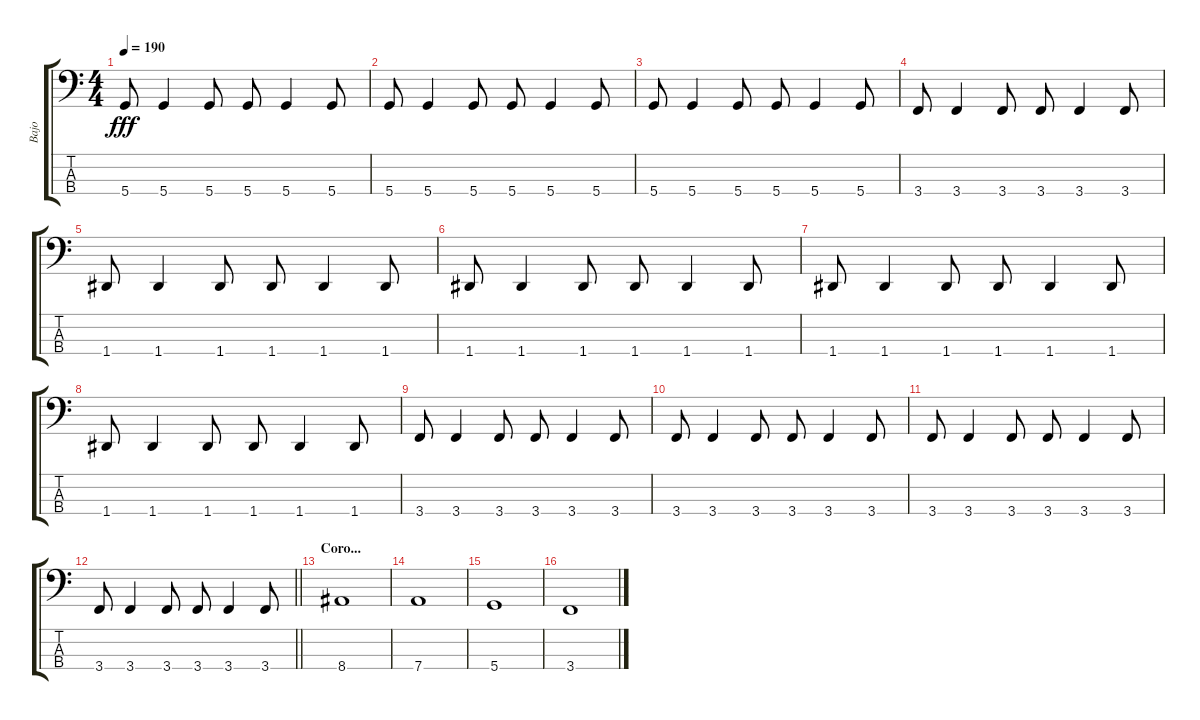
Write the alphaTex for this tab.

\track ("Bajo" "Bajo") {instrument electricbasspick}
\staff {score tabs}
\tuning (G2 D2 A1 D1) {hide}
\ts (4 4)
\tempo 190
\clef f4
\ks c
5.4.8{dy fff} 5.4.4 5.4.8 5.4.8 5.4.4 5.4.8 |
5.4.8 5.4.4 5.4.8 5.4.8 5.4.4 5.4.8 |
5.4.8 5.4.4 5.4.8 5.4.8 5.4.4 5.4.8 |
3.4.8 3.4.4 3.4.8 3.4.8 3.4.4 3.4.8 |
1.4.8 1.4.4 1.4.8 1.4.8 1.4.4 1.4.8 |
1.4.8 1.4.4 1.4.8 1.4.8 1.4.4 1.4.8 |
1.4.8 1.4.4 1.4.8 1.4.8 1.4.4 1.4.8 |
1.4.8 1.4.4 1.4.8 1.4.8 1.4.4 1.4.8 |
3.4.8 3.4.4 3.4.8 3.4.8 3.4.4 3.4.8 |
3.4.8 3.4.4 3.4.8 3.4.8 3.4.4 3.4.8 |
3.4.8 3.4.4 3.4.8 3.4.8 3.4.4 3.4.8 |
\barLineRight lightlight
3.4.8 3.4.4 3.4.8 3.4.8 3.4.4 3.4.8 |
\section ("" "Coro...")
8.4.1 |
7.4.1 |
5.4.1 |
3.4.1
